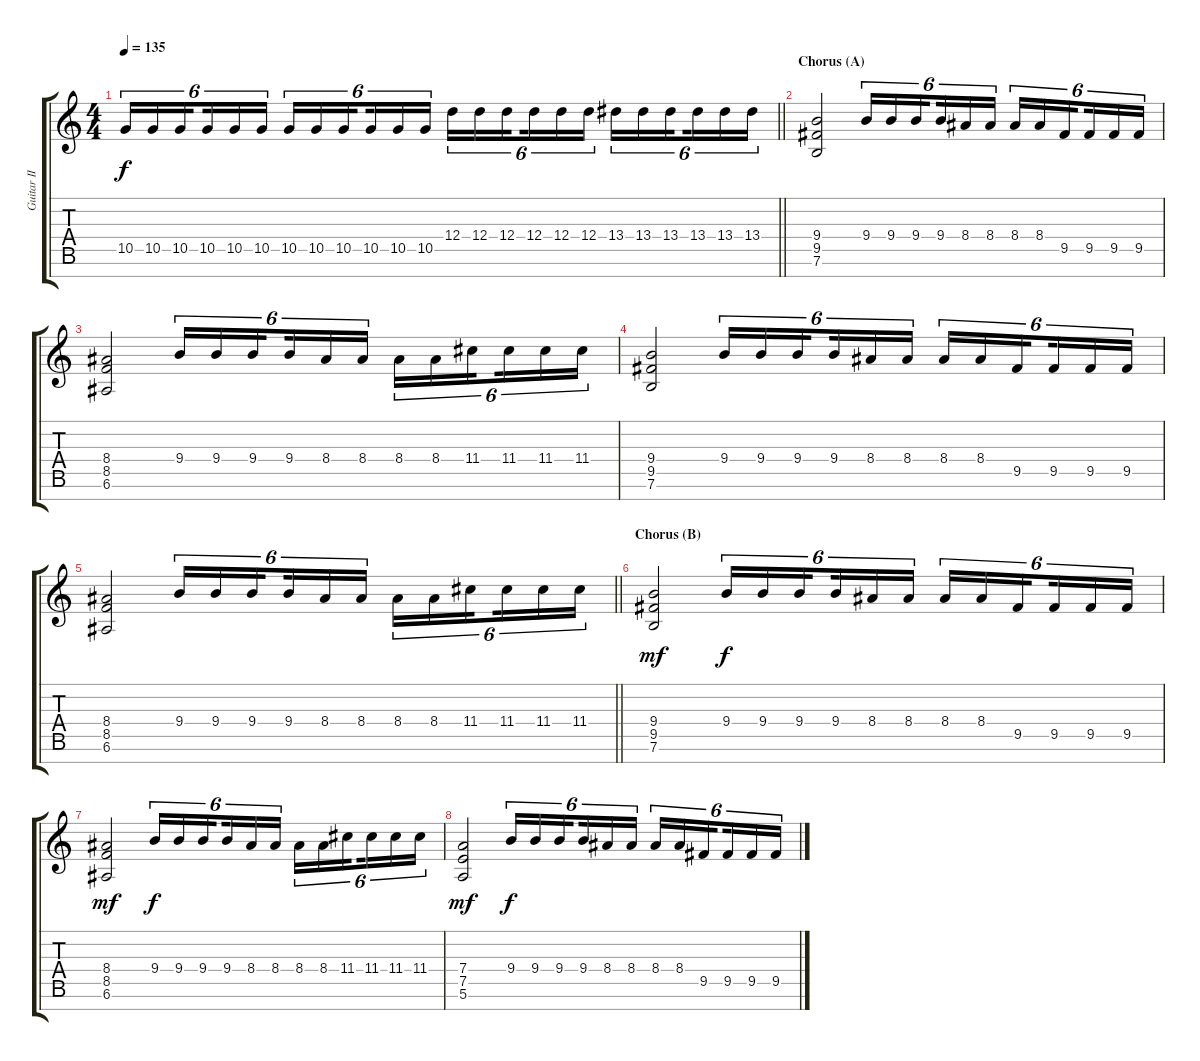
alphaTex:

\track ("Guitar II" "Guitar II") {instrument distortionguitar}
\staff {score tabs}
\tuning (E4 B3 G3 D3 A2 E2 B1) {hide}
\ts (4 4)
\tempo 135
\clef g2
\barLineRight lightlight
\ks c
10.5.16{tu (6 4) dy f} 10.5.16{tu (6 4)} 10.5.16{tu (6 4) beam splitsecondary} 10.5.16{tu (6 4)} 10.5.16{tu (6 4)} 10.5.16{tu (6 4)} 10.5.16{tu (6 4)} 10.5.16{tu (6 4)} 10.5.16{tu (6 4) beam splitsecondary} 10.5.16{tu (6 4)} 10.5.16{tu (6 4)} 10.5.16{tu (6 4)} 12.4.16{tu (6 4)} 12.4.16{tu (6 4)} 12.4.16{tu (6 4) beam splitsecondary} 12.4.16{tu (6 4)} 12.4.16{tu (6 4)} 12.4.16{tu (6 4)} 13.4.16{tu (6 4)} 13.4.16{tu (6 4)} 13.4.16{tu (6 4) beam splitsecondary} 13.4.16{tu (6 4)} 13.4.16{tu (6 4)} 13.4.16{tu (6 4)} |
\section ("" "Chorus (A)")
(9.4 9.5 7.6).2 9.4.16{tu (6 4)} 9.4.16{tu (6 4)} 9.4.16{tu (6 4) beam splitsecondary} 9.4.16{tu (6 4)} 8.4.16{tu (6 4)} 8.4.16{tu (6 4)} 8.4.16{tu (6 4)} 8.4.16{tu (6 4)} 9.5.16{tu (6 4) beam splitsecondary} 9.5.16{tu (6 4)} 9.5.16{tu (6 4)} 9.5.16{tu (6 4)} |
(8.4 8.5 6.6).2 9.4.16{tu (6 4)} 9.4.16{tu (6 4)} 9.4.16{tu (6 4) beam splitsecondary} 9.4.16{tu (6 4)} 8.4.16{tu (6 4)} 8.4.16{tu (6 4)} 8.4.16{tu (6 4)} 8.4.16{tu (6 4)} 11.4.16{tu (6 4) beam splitsecondary} 11.4.16{tu (6 4)} 11.4.16{tu (6 4)} 11.4.16{tu (6 4)} |
(9.4 9.5 7.6).2 9.4.16{tu (6 4)} 9.4.16{tu (6 4)} 9.4.16{tu (6 4) beam splitsecondary} 9.4.16{tu (6 4)} 8.4.16{tu (6 4)} 8.4.16{tu (6 4)} 8.4.16{tu (6 4)} 8.4.16{tu (6 4)} 9.5.16{tu (6 4) beam splitsecondary} 9.5.16{tu (6 4)} 9.5.16{tu (6 4)} 9.5.16{tu (6 4)} |
\barLineRight lightlight
(8.4 8.5 6.6).2 9.4.16{tu (6 4)} 9.4.16{tu (6 4)} 9.4.16{tu (6 4) beam splitsecondary} 9.4.16{tu (6 4)} 8.4.16{tu (6 4)} 8.4.16{tu (6 4)} 8.4.16{tu (6 4)} 8.4.16{tu (6 4)} 11.4.16{tu (6 4) beam splitsecondary} 11.4.16{tu (6 4)} 11.4.16{tu (6 4)} 11.4.16{tu (6 4)} |
\section ("" "Chorus (B)")
(9.4 9.5 7.6).2{dy mf} 9.4.16{tu (6 4) dy f} 9.4.16{tu (6 4)} 9.4.16{tu (6 4) beam splitsecondary} 9.4.16{tu (6 4)} 8.4.16{tu (6 4)} 8.4.16{tu (6 4)} 8.4.16{tu (6 4)} 8.4.16{tu (6 4)} 9.5.16{tu (6 4) beam splitsecondary} 9.5.16{tu (6 4)} 9.5.16{tu (6 4)} 9.5.16{tu (6 4)} |
(8.4 8.5 6.6).2{dy mf} 9.4.16{tu (6 4) dy f} 9.4.16{tu (6 4)} 9.4.16{tu (6 4) beam splitsecondary} 9.4.16{tu (6 4)} 8.4.16{tu (6 4)} 8.4.16{tu (6 4)} 8.4.16{tu (6 4)} 8.4.16{tu (6 4)} 11.4.16{tu (6 4) beam splitsecondary} 11.4.16{tu (6 4)} 11.4.16{tu (6 4)} 11.4.16{tu (6 4)} |
(7.4 7.5 5.6).2{dy mf} 9.4.16{tu (6 4) dy f} 9.4.16{tu (6 4)} 9.4.16{tu (6 4) beam splitsecondary} 9.4.16{tu (6 4)} 8.4.16{tu (6 4)} 8.4.16{tu (6 4)} 8.4.16{tu (6 4)} 8.4.16{tu (6 4)} 9.5.16{tu (6 4) beam splitsecondary} 9.5.16{tu (6 4)} 9.5.16{tu (6 4)} 9.5.16{tu (6 4)}
